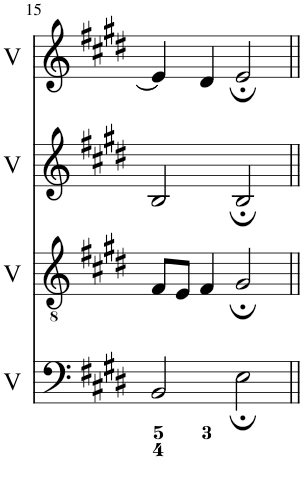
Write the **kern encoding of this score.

**kern	**kern	**kern	**kern
*part4	*part3	*part2	*part1
*staff4	*staff3	*staff2	*staff1
*I"Voice	*I"Voice	*I"Voice	*I"Voice
*I'V	*I'V	*I'V	*I'V
!!LO:PB:g=z
*clefF4	*clefGv2	*clefG2	*clefG2
*k[f#c#g#d#]	*k[f#c#g#d#]	*k[f#c#g#d#]	*k[f#c#g#d#]
*M4/4	*M4/4	*M4/4	*M4/4
=15	=15	=15	=15
2BB/	8F#/L	2B/	4e/]
.	8E/J	.	.
.	4F#/	.	4d#/
2E;\	2G#;/	2B;/	2e;/
=||	=||	=||	=||
*-	*-	*-	*-
